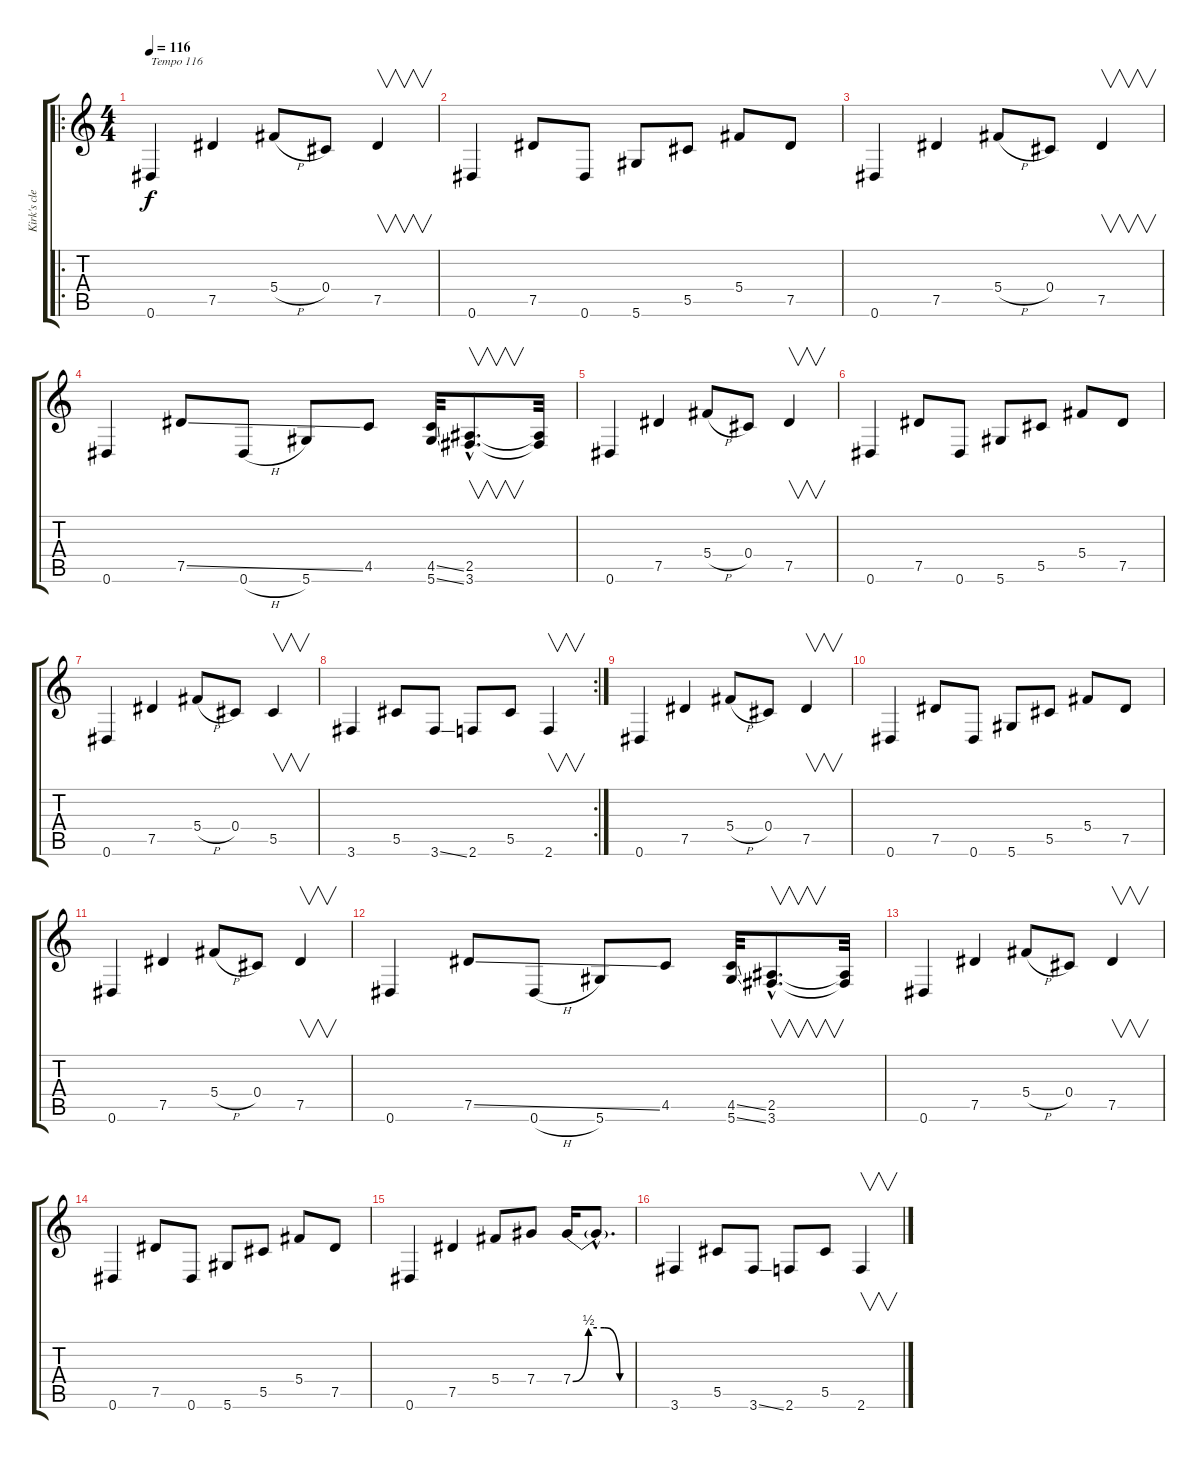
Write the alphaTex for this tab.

\track ("Kirk's clean" "Kirk's cle") {instrument electricguitarclean}
\staff {score tabs}
\tuning (Eb4 Bb3 Gb3 Db3 Ab2 Eb2) {hide}
\ro
\ts (4 4)
\tempo 116
\clef g2
\ks c
0.6.4{txt "Tempo 116" dy f instrument electricguitarclean} 7.5.4 5.4{h}.8 0.4.8 7.5.4{v} |
0.6.4 7.5.8 0.6.8 5.6.8 5.5.8 5.4.8 7.5.8 |
0.6.4 7.5.4 5.4{h}.8 0.4.8 7.5.4{v} |
0.6.4 7.5{ss}.8 0.6{h}.8 5.6.8 4.5.8 (4.5{ss} 5.6{ss}).32 (2.5{hac} 3.6{hac}).8{v d} (2.5{t} 3.6{t}).32 |
0.6.4 7.5.4 5.4{h}.8 0.4.8 7.5.4{v} |
0.6.4 7.5.8 0.6.8 5.6.8 5.5.8 5.4.8 7.5.8 |
0.6.4 7.5.4 5.4{h}.8 0.4.8 5.5.4{v} |
\rc 2
3.6.4 5.5.8 3.6{ss}.8 2.6.8 5.5.8 2.6.4{v} |
0.6.4 7.5.4 5.4{h}.8 0.4.8 7.5.4{v} |
0.6.4 7.5.8 0.6.8 5.6.8 5.5.8 5.4.8 7.5.8 |
0.6.4 7.5.4 5.4{h}.8 0.4.8 7.5.4{v} |
0.6.4 7.5{ss}.8 0.6{h}.8 5.6.8 4.5.8 (4.5{ss} 5.6{ss}).32 (2.5{hac} 3.6{hac}).8{v d} (2.5{t} 3.6{t}).32 |
0.6.4 7.5.4 5.4{h}.8 0.4.8 7.5.4{v} |
0.6.4 7.5.8 0.6.8 5.6.8 5.5.8 5.4.8 7.5.8 |
0.6.4 7.5.4 5.4.8 7.4.8 7.4{be (custom 0 0 15 2 30 2 45 0 60 0)}.16 7.4{hac t}.8{d} |
3.6.4 5.5.8 3.6{ss}.8 2.6.8 5.5.8 2.6.4{v}
